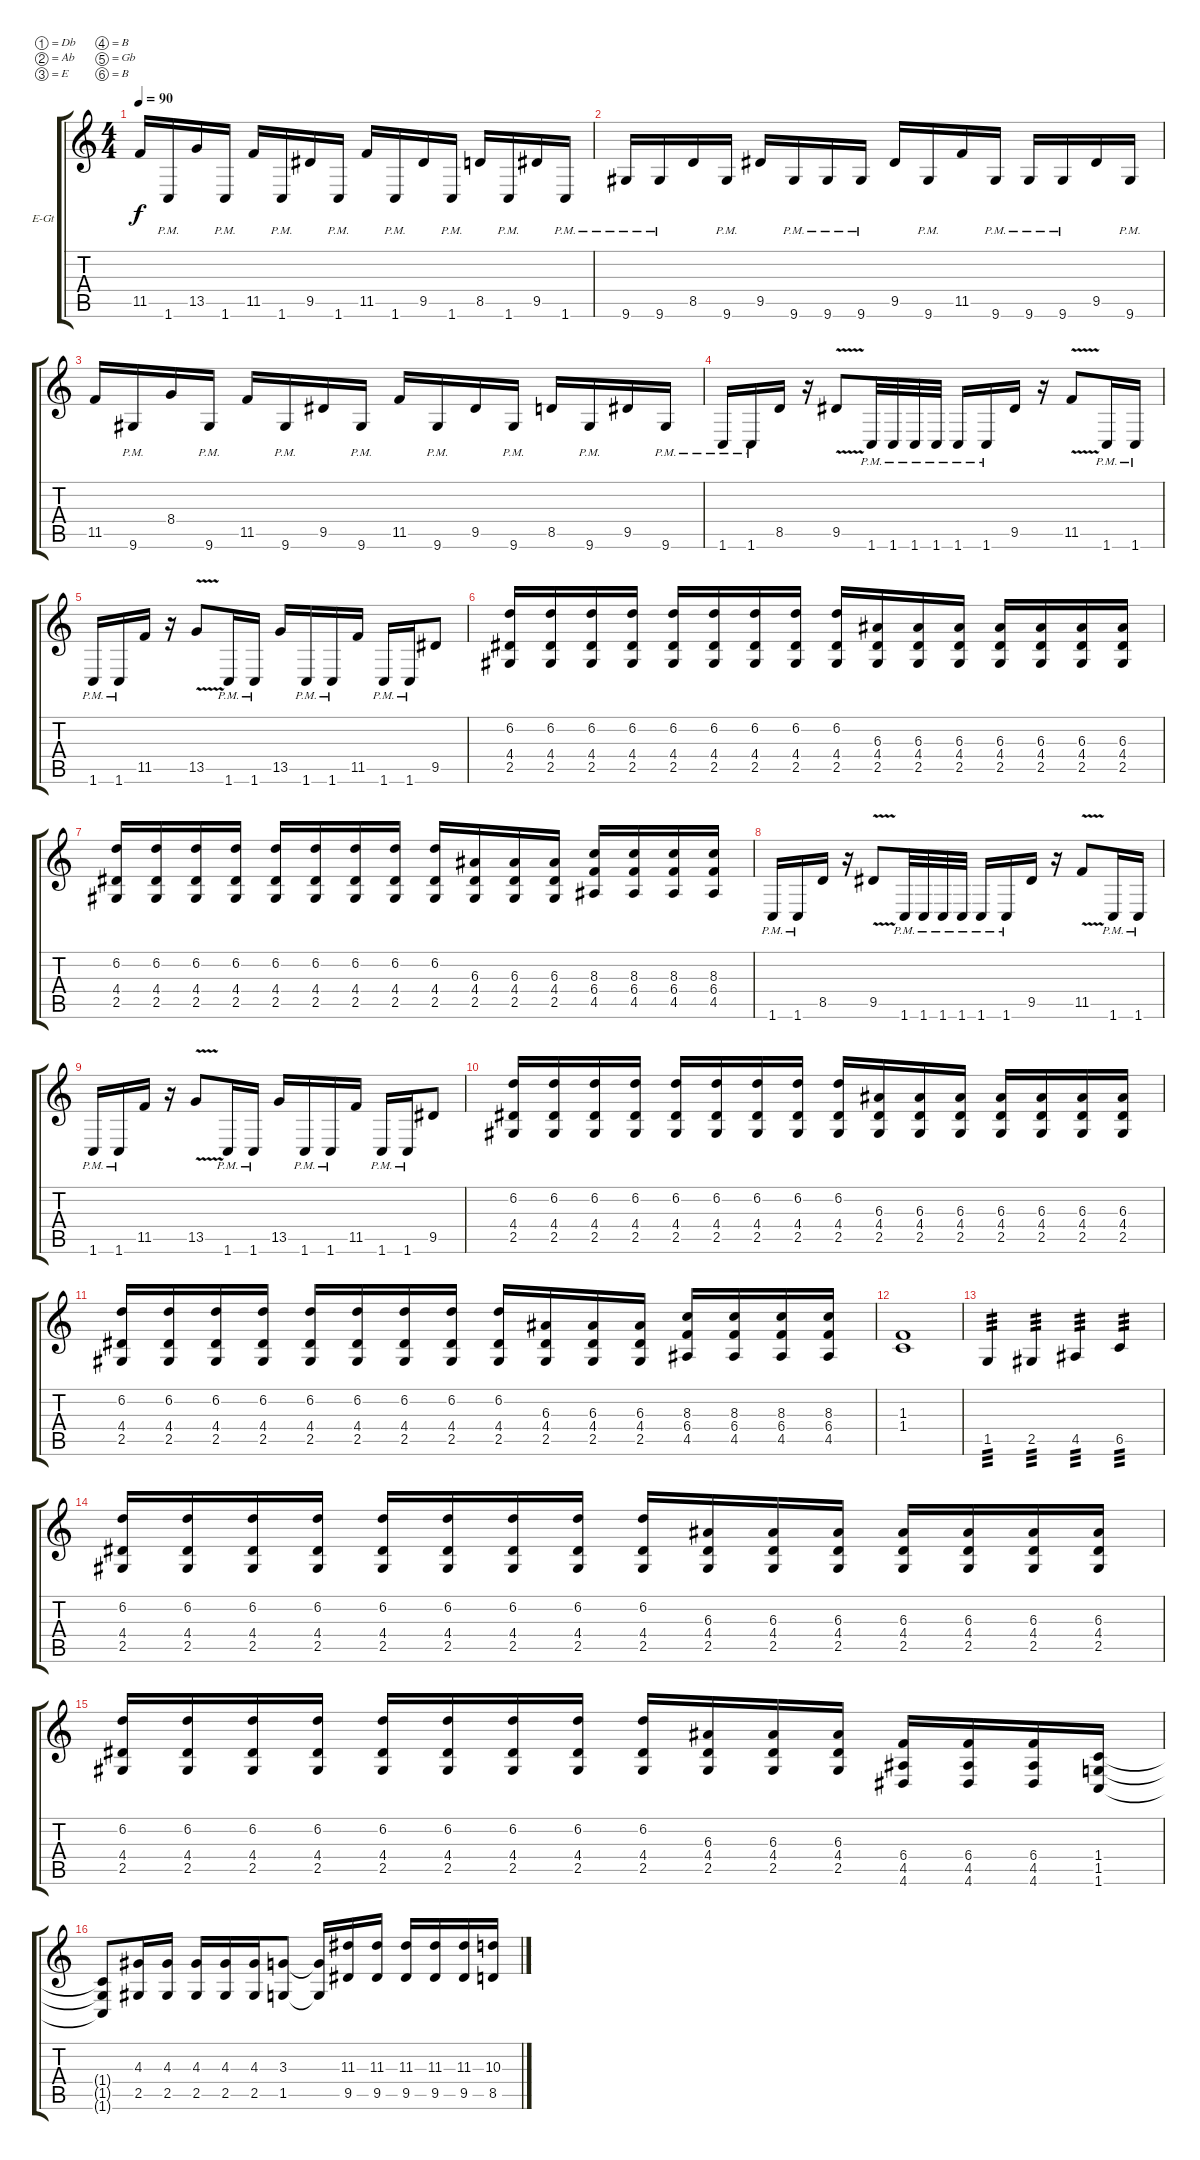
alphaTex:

\bracketExtendMode groupsimilarinstruments
\firstSystemTrackNameOrientation horizontal
\otherSystemsTrackNameOrientation horizontal
\track ("[ALEX]" "E-Gt") {instrument overdrivenguitar}
\staff {score tabs}
\tuning (Db4 Ab3 E3 B2 Gb2 B1)
\ts (4 4)
\tempo 90
\clef g2
\ks c
11.5.16{dy f} 1.6{pm}.16 13.5.16 1.6{pm}.16 11.5.16 1.6{pm}.16 9.5.16 1.6{pm}.16 11.5.16 1.6{pm}.16 9.5.16 1.6{pm}.16 8.5.16 1.6{pm}.16 9.5.16 1.6{pm}.16 |
9.6{pm}.16 9.6{pm}.16 8.5.16 9.6{pm}.16 9.5.16 9.6{pm}.16 9.6{pm}.16 9.6{pm}.16 9.5.16 9.6{pm}.16 11.5.16 9.6{pm}.16 9.6{pm}.16 9.6{pm}.16 9.5.16 9.6{pm}.16 |
11.5.16 9.6{pm}.16 8.4.16 9.6{pm}.16 11.5.16 9.6{pm}.16 9.5.16 9.6{pm}.16 11.5.16 9.6{pm}.16 9.5.16 9.6{pm}.16 8.5.16 9.6{pm}.16 9.5.16 9.6{pm}.16 |
1.6{pm}.16 1.6{pm}.16 8.5.16 r.16 9.5{v}.8 1.6{pm}.32 1.6{pm}.32 1.6{pm}.32 1.6{pm}.32 1.6{pm}.16 1.6{pm}.16 9.5.16 r.16 11.5{v}.8 1.6{pm}.16 1.6{pm}.16 |
1.6{pm}.16 1.6{pm}.16 11.5.16 r.16 13.5{v}.8 1.6{pm}.16 1.6{pm}.16 13.5.16 1.6{pm}.16 1.6{pm}.16 11.5.16 1.6{pm}.16 1.6{pm}.16 9.5.8 |
(6.2 4.4 2.5).16 (6.2 4.4 2.5).16 (6.2 4.4 2.5).16 (6.2 4.4 2.5).16 (6.2 4.4 2.5).16 (6.2 4.4 2.5).16 (6.2 4.4 2.5).16 (6.2 4.4 2.5).16 (6.2 4.4 2.5).16 (6.3 4.4 2.5).16 (6.3 4.4 2.5).16 (6.3 4.4 2.5).16 (6.3 4.4 2.5).16 (6.3 4.4 2.5).16 (6.3 4.4 2.5).16 (6.3 4.4 2.5).16 |
(6.2 4.4 2.5).16 (6.2 4.4 2.5).16 (6.2 4.4 2.5).16 (6.2 4.4 2.5).16 (6.2 4.4 2.5).16 (6.2 4.4 2.5).16 (6.2 4.4 2.5).16 (6.2 4.4 2.5).16 (6.2 4.4 2.5).16 (6.3 4.4 2.5).16 (6.3 4.4 2.5).16 (6.3 4.4 2.5).16 (8.3 6.4 4.5).16 (8.3 6.4 4.5).16 (8.3 6.4 4.5).16 (8.3 6.4 4.5).16 |
1.6{pm}.16 1.6{pm}.16 8.5.16 r.16 9.5{v}.8 1.6{pm}.32 1.6{pm}.32 1.6{pm}.32 1.6{pm}.32 1.6{pm}.16 1.6{pm}.16 9.5.16 r.16 11.5{v}.8 1.6{pm}.16 1.6{pm}.16 |
1.6{pm}.16 1.6{pm}.16 11.5.16 r.16 13.5{v}.8 1.6{pm}.16 1.6{pm}.16 13.5.16 1.6{pm}.16 1.6{pm}.16 11.5.16 1.6{pm}.16 1.6{pm}.16 9.5.8 |
(6.2 4.4 2.5).16 (6.2 4.4 2.5).16 (6.2 4.4 2.5).16 (6.2 4.4 2.5).16 (6.2 4.4 2.5).16 (6.2 4.4 2.5).16 (6.2 4.4 2.5).16 (6.2 4.4 2.5).16 (6.2 4.4 2.5).16 (6.3 4.4 2.5).16 (6.3 4.4 2.5).16 (6.3 4.4 2.5).16 (6.3 4.4 2.5).16 (6.3 4.4 2.5).16 (6.3 4.4 2.5).16 (6.3 4.4 2.5).16 |
(6.2 4.4 2.5).16 (6.2 4.4 2.5).16 (6.2 4.4 2.5).16 (6.2 4.4 2.5).16 (6.2 4.4 2.5).16 (6.2 4.4 2.5).16 (6.2 4.4 2.5).16 (6.2 4.4 2.5).16 (6.2 4.4 2.5).16 (6.3 4.4 2.5).16 (6.3 4.4 2.5).16 (6.3 4.4 2.5).16 (8.3 6.4 4.5).16 (8.3 6.4 4.5).16 (8.3 6.4 4.5).16 (8.3 6.4 4.5).16 |
(1.3 1.4).1 |
1.5.4{tp 3} 2.5.4{tp 3} 4.5.4{tp 3} 6.5.4{tp 3} |
(6.2 4.4 2.5).16 (6.2 4.4 2.5).16 (6.2 4.4 2.5).16 (6.2 4.4 2.5).16 (6.2 4.4 2.5).16 (6.2 4.4 2.5).16 (6.2 4.4 2.5).16 (6.2 4.4 2.5).16 (6.2 4.4 2.5).16 (6.3 4.4 2.5).16 (6.3 4.4 2.5).16 (6.3 4.4 2.5).16 (6.3 4.4 2.5).16 (6.3 4.4 2.5).16 (6.3 4.4 2.5).16 (6.3 4.4 2.5).16 |
(6.2 4.4 2.5).16 (6.2 4.4 2.5).16 (6.2 4.4 2.5).16 (6.2 4.4 2.5).16 (6.2 4.4 2.5).16 (6.2 4.4 2.5).16 (6.2 4.4 2.5).16 (6.2 4.4 2.5).16 (6.2 4.4 2.5).16 (6.3 4.4 2.5).16 (6.3 4.4 2.5).16 (6.3 4.4 2.5).16 (6.4 4.5 4.6).16 (6.4 4.5 4.6).16 (6.4 4.5 4.6).16 (1.4 1.5 1.6).16 |
(1.4{t} 1.5{t} 1.6{t}).8 (4.3 2.5).16 (4.3 2.5).16 (4.3 2.5).16 (4.3 2.5).16 (4.3 2.5).16 (3.3 1.5).8 (3.3{t} 1.5{t}).16 (11.3 9.5).16 (11.3 9.5).16 (11.3 9.5).16 (11.3 9.5).16 (11.3 9.5).16 (10.3 8.5).16
